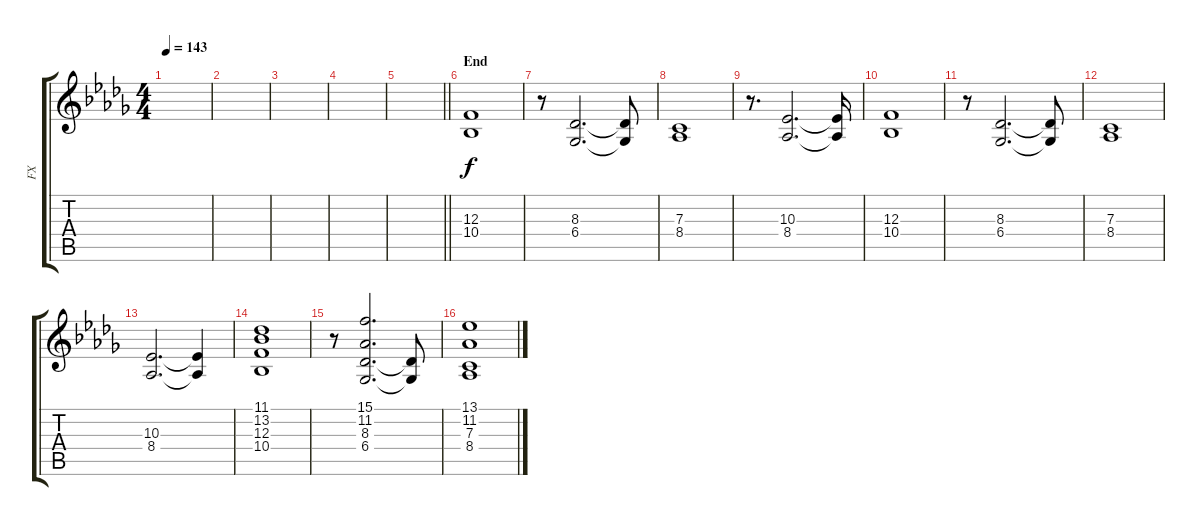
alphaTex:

\track ("FX" "FX") {instrument drawbarorgan}
\staff {score tabs}
\tuning (D4 A3 F3 C3 G2 C2) {hide}
\ts (4 4)
\tempo 143
\clef g2
\ks db
|
|
|
|
\barLineRight lightlight
|
\section ("" "End")
(12.3 10.4).1{dy f volume 9 instrument stringensemble1} |
r.8 (8.3 6.4).2{d} (8.3{t} 6.4{t}).8 |
(7.3 8.4).1 |
r.8{d} (10.3 8.4).2{d} (10.3{t} 8.4{t}).16 |
(12.3 10.4).1 |
r.8 (8.3 6.4).2{d} (8.3{t} 6.4{t}).8 |
(7.3 8.4).1 |
(10.3 8.4).2{d} (10.3{t} 8.4{t}).4 |
(11.1 13.2 12.3 10.4).1{volume 8} |
r.8 (15.1 11.2 8.3 6.4).2{d} (8.3{t} 6.4{t}).8 |
(13.1 11.2 7.3 8.4).1
